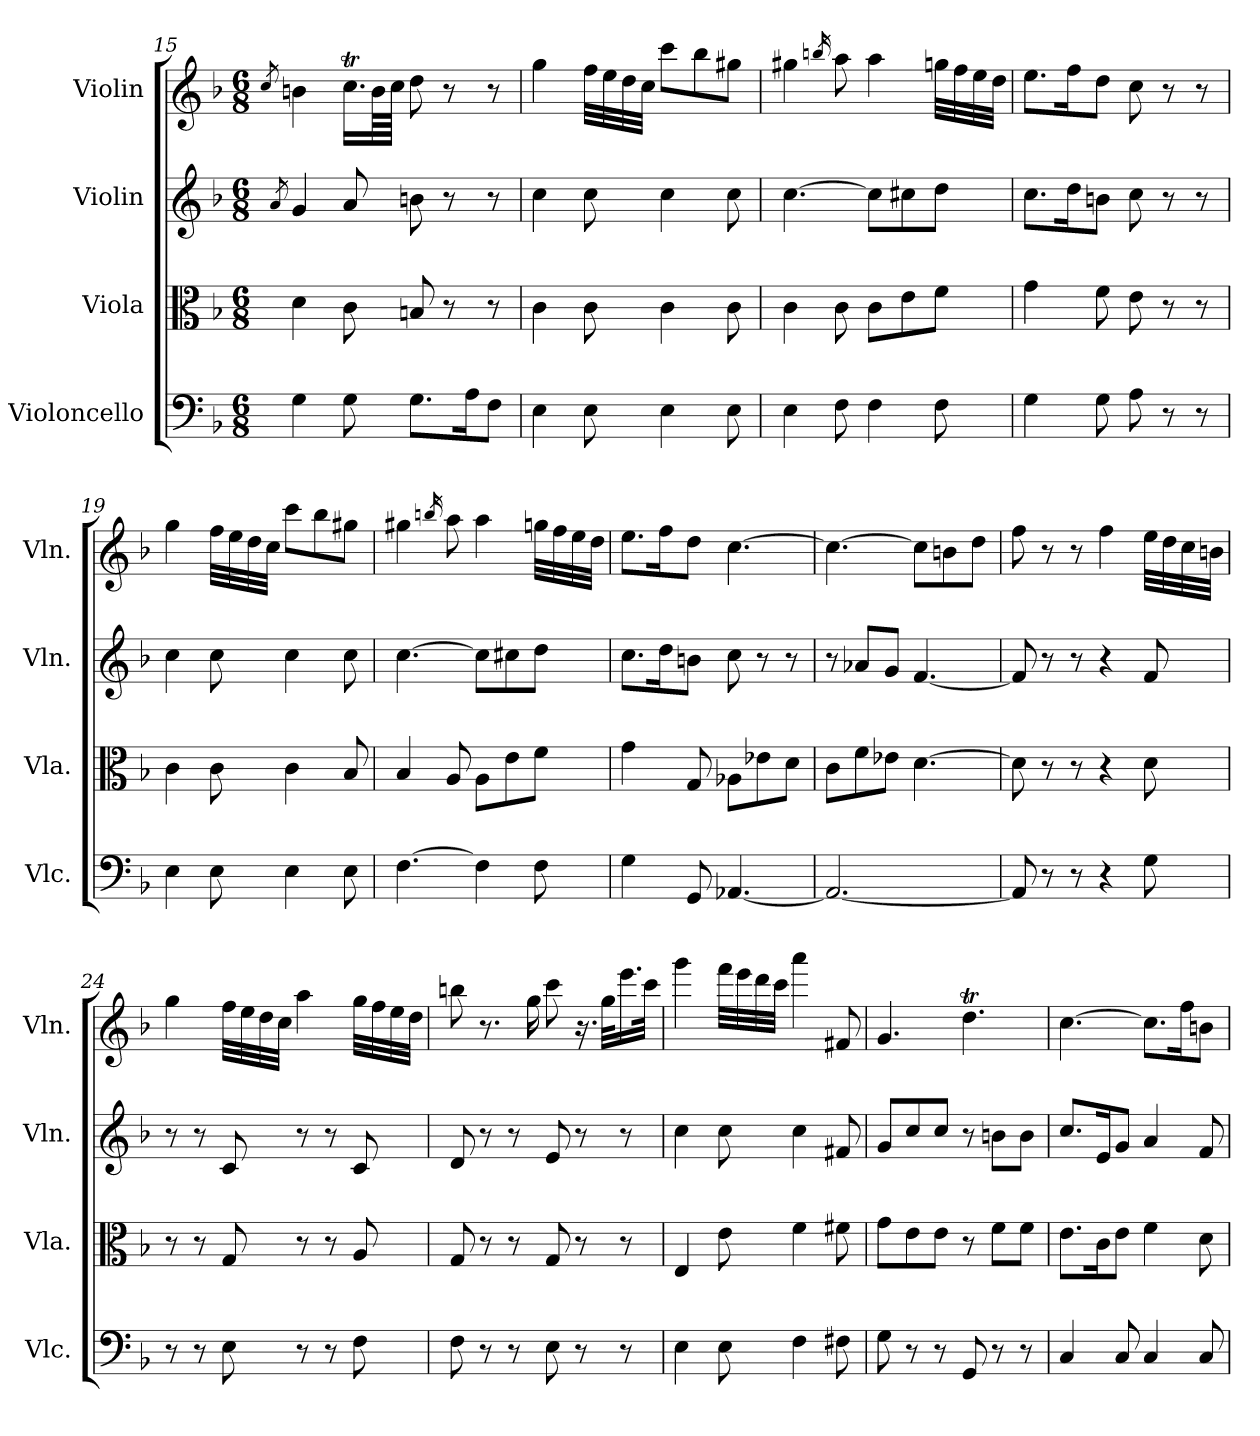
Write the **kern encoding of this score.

**kern	**kern	**kern	**kern
*part4	*part3	*part2	*part1
*staff4	*staff3	*staff2	*staff1
*I"Violoncello	*I"Viola	*I"Violin	*I"Violin
*I'Vlc.	*I'Vla.	*I'Vln.	*I'Vln.
*clefF4	*clefC3	*clefG2	*clefG2
*k[b-]	*k[b-]	*k[b-]	*k[b-]
*F:	*F:	*F:	*F:
*M6/8	*M6/8	*M6/8	*M6/8
=15	=15	=15	=15
.	.	8qa/	8qcc/
4G\	4d\	4g/	4bn\
8G\	8c\	8a/	16.ccT\LL
.	.	.	64b\LL
.	.	.	64cc\JJJJ
8.G\L	8Bn/	8bn\	8dd\
.	8r	8r	8r
16A\K	.	.	.
8F\J	8r	8r	8r
=16	=16	=16	=16
4E\	4c\	4cc\	4gg\
8E\	8c\	8cc\	32ff\LLL
.	.	.	32ee\
.	.	.	32dd\
.	.	.	32cc\JJJ
4E\	4c\	4cc\	8ccc\L
.	.	.	8bb-\
8E\	8c\	8cc\	8gg#X\J
=17	=17	=17	=17
4E\	4c\	[4.cc\	4gg#X\
.	.	.	16qbbn/
8F\	8c\	.	8aa\
4F\	8c\L	8cc\L]	4aa\
.	8e\	8cc#X\	.
8F\	8f\J	8dd\J	32ggn\LLL
.	.	.	32ff\
.	.	.	32ee\
.	.	.	32dd\JJJ
=18	=18	=18	=18
4G\	4g\	8.cc\L	8.ee\L
.	.	16dd\K	16ff\K
8G\	8f\	8bn\J	8dd\J
8A\	8e\	8cc\	8cc\
8r	8r	8r	8r
8r	8r	8r	8r
=19	=19	=19	=19
4E\	4c\	4cc\	4gg\
8E\	8c\	8cc\	32ff\LLL
.	.	.	32ee\
.	.	.	32dd\
.	.	.	32cc\JJJ
4E\	4c\	4cc\	8ccc\L
.	.	.	8bb-\
8E\	8B-/	8cc\	8gg#X\J
=20	=20	=20	=20
[4.F\	4B-/	[4.cc\	4gg#X\
.	.	.	16qbbn/
.	8A/	.	8aa\
4F\]	8A\L	8cc\L]	4aa\
.	8e\	8cc#X\	.
8F\	8f\J	8dd\J	32ggn\LLL
.	.	.	32ff\
.	.	.	32ee\
.	.	.	32dd\JJJ
=21	=21	=21	=21
4G\	4g\	8.cc\L	8.ee\L
.	.	16dd\K	16ff\K
8GG/	8G/	8bn\J	8dd\J
[4.AA-X/	8A-X\L	8cc\	[4.cc\
.	8e-X\	8r	.
.	8d\J	8r	.
=22	=22	=22	=22
2.AA-/_	8c\L	8r	4.cc\_
.	8f\	8a-X/L	.
.	8e-X\J	8g/J	.
.	[4.d\	[4.f/	8cc\L]
.	.	.	8bn\
.	.	.	8dd\J
=23	=23	=23	=23
8AA-/]	8d\]	8f/]	8ff\
8r	8r	8r	8r
8r	8r	8r	8r
4r	4r	4r	4ff\
8G\	8d\	8f/	32ee\LLL
.	.	.	32dd\
.	.	.	32cc\
.	.	.	32bn\JJJ
=24	=24	=24	=24
8r	8r	8r	4gg\
8r	8r	8r	.
8E\	8G/	8c/	32ff\LLL
.	.	.	32ee\
.	.	.	32dd\
.	.	.	32cc\JJJ
8r	8r	8r	4aa\
8r	8r	8r	.
8F\	8A/	8c/	32gg\LLL
.	.	.	32ff\
.	.	.	32ee\
.	.	.	32dd\JJJ
=25	=25	=25	=25
8F\	8G/	8d/	8bbn\
8r	8r	8r	8.r
8r	8r	8r	.
.	.	.	16gg\
8E\	8G/	8e/	8ccc\
8r	8r	8r	16.r
.	.	.	32gg\KLL
8r	8r	8r	16.eee\
.	.	.	32ccc\JJk
=26	=26	=26	=26
4E\	4E/	4cc\	4ggg\
8E\	8e\	8cc\	32fff\LLL
.	.	.	32eee\
.	.	.	32ddd\
.	.	.	32ccc\JJJ
4F\	4f\	4cc\	4aaa\
8F#X\	8f#X\	8f#X/	8f#X/
=27	=27	=27	=27
8G\	8g\L	8g/L	4.g/
8r	8e\	8cc/	.
8r	8e\J	8cc/J	.
8GG/	8r	8r	4.ddT\
8r	8f\L	8bn\L	.
8r	8f\J	8b\J	.
=28	=28	=28	=28
4C/	8.e\L	8.cc/L	[4.cc\
.	16c\K	16e/K	.
8C/	8e\J	8g/J	.
4C/	4f\	4a/	8.cc\L]
.	.	.	16ff\K
8C/	8d\	8f/	8bn\J
=	=	=	=
*-	*-	*-	*-
